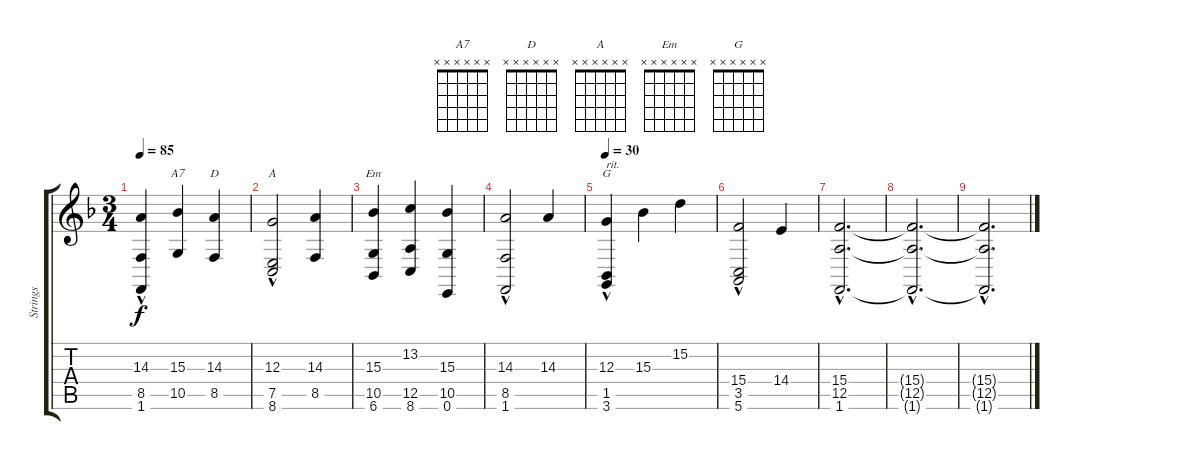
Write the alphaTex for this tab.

\track ("Strings" "Strings") {instrument stringensemble1}
\staff {score tabs}
\tuning (E4 B3 G3 D3 A2 E2) {hide}
\chord ("A7" x x x x x x)
\chord ("D" x x x x x x)
\chord ("A" x x x x x x)
\chord ("Em" x x x x x x)
\chord ("G" x x x x x x)
\ts (3 4)
\tempo 85
\clef g2
\ks f
(14.3 8.5 1.6{hac}).4{dy f} (15.3 10.5).4{ch "A7"} (14.3 8.5).4{ch "D"} |
(12.3 7.5 8.6{hac}).2{ch "A"} (14.3 8.5).4 |
(15.3 10.5 6.6).4{ch "Em"} (13.2 12.5 8.6).4 (15.3 10.5 0.6).4 |
(14.3 8.5{hac} 1.6{hac}).2 14.3.4 |
\tempo 30
(12.3 1.5{hac} 3.6{hac}).4{ch "G" txt "rit."} 15.3.4 15.2.4 |
(15.4 3.5{hac} 5.6{hac}).2 14.4.4 |
(15.4{hac} 12.5{hac} 1.6{hac}).2{d} |
(15.4{hac t} 12.5{hac t} 1.6{hac t}).2{d volume 0} |
(15.4{hac t} 12.5{hac t} 1.6{hac t}).2{d}
